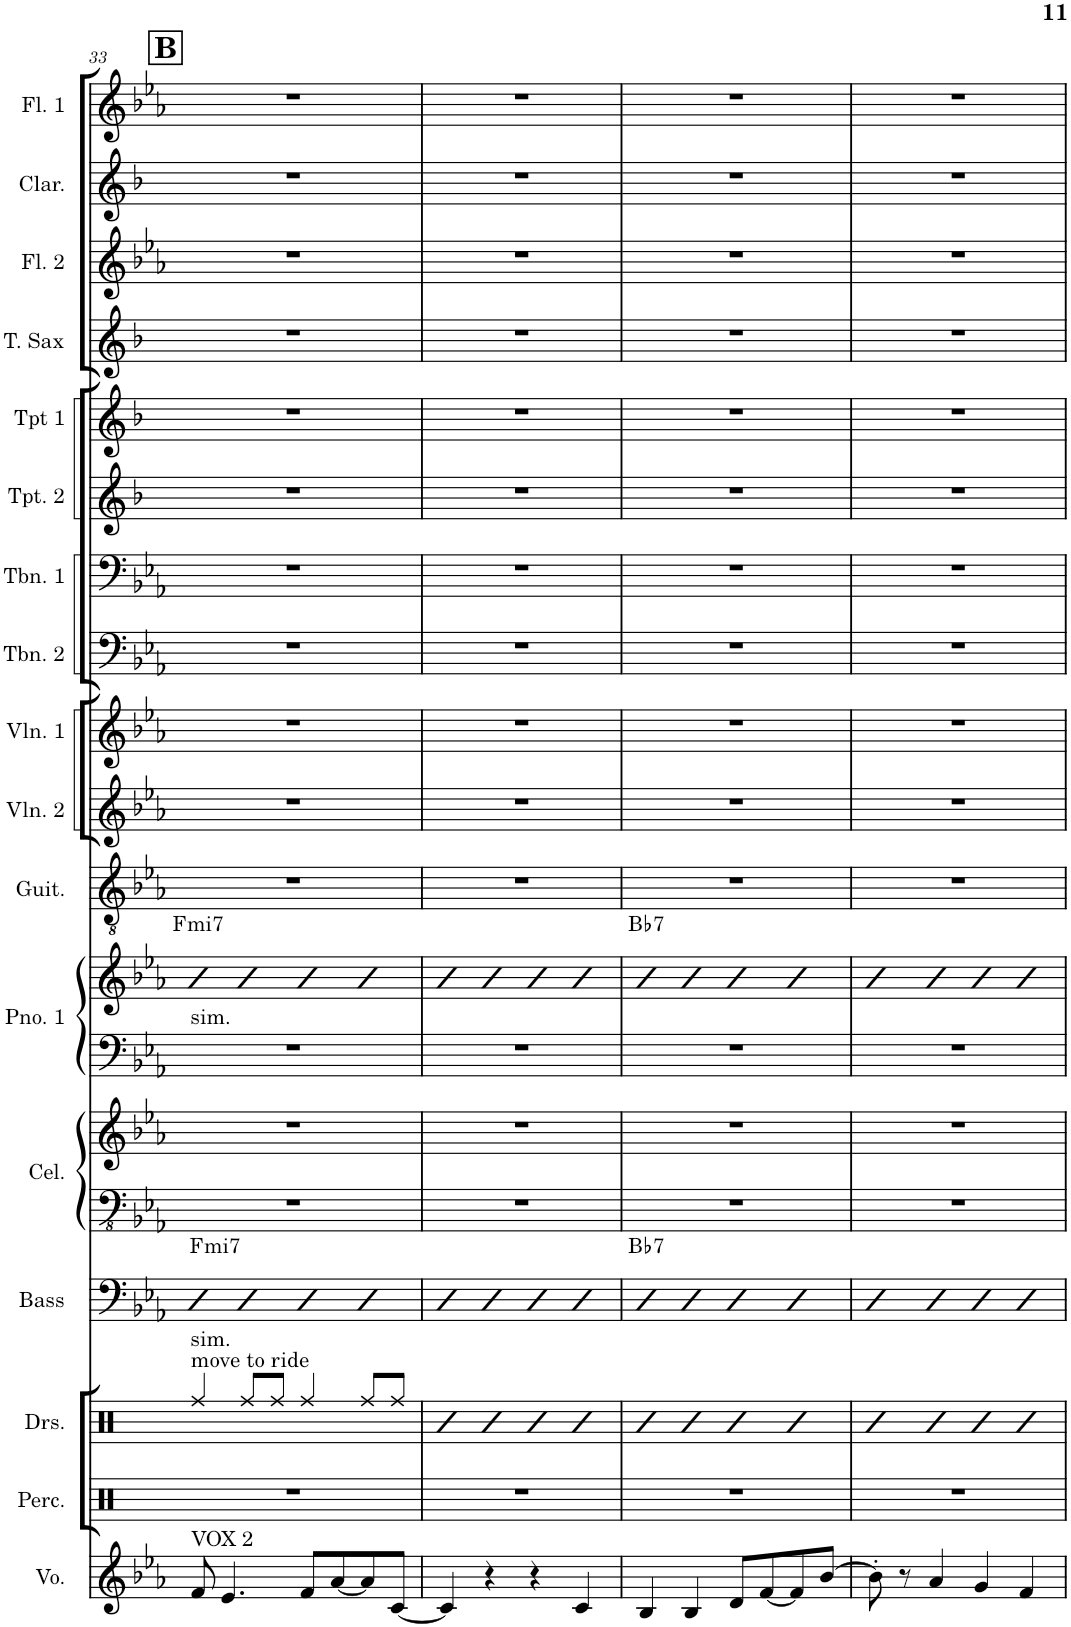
**kern	**kern	**kern	**kern	**harte	**kern	**kern	**kern	**kern	**harte	**kern	**kern	**kern	**kern	**kern	**kern	**kern	**kern	**kern	**kern	**kern
*part17	*part16	*part15	*part14	*part14	*part13	*part13	*part12	*part12	*part12	*part11	*part10	*part9	*part8	*part7	*part6	*part5	*part4	*part3	*part2	*part1
*staff19	*staff18	*staff17	*staff16	*	*staff15	*staff14	*staff13	*staff12	*	*staff11	*staff10	*staff9	*staff8	*staff7	*staff6	*staff5	*staff4	*staff3	*staff2	*staff1
*I"Voice	*I"Percussion	*I"Drumset	*I"Bass	*	*I"Piano 2	*	*I"Piano 1	*	*	*I"Guitar	*I"Violin 2	*I"Violin 1	*I"Trombone 2	*I"Trombone 1	*I"Trumpet 2	*I"Trumpet 1	*I"Tenor Sax	*I"Alto Sax (Doubles Flute)	*I"Clarinet	*I"Flute
*I'Vo.	*I'Perc.	*I'Drs.	*I'Bass	*	*I'Pno. 2	*	*I'Pno. 1	*	*	*I'Guit.	*I'Vln. 2	*I'Vln. 1	*I'Tbn. 2	*I'Tbn. 1	*I'Tpt. 2	*I'Tpt 1	*I'T. Sax	*I'Alto	*I'Clar.	*I'Fl. 1
!!LO:PB:g=z
*clefG2	*clefX	*clefX	*clefF4	*	*clefFv4	*clefG2	*clefF4	*clefG2	*	*clefGv2	*clefG2	*clefG2	*clefF4	*clefF4	*clefG2	*clefG2	*clefG2	*clefG2	*clefG2	*clefG2
*	*	*	*Trd7c12	*	*Trd-7c-12	*Trd-7c-12	*	*	*	*	*	*	*	*	*Trd1c2	*Trd1c2	*Trd8c14	*Trd5c9	*Trd1c2	*
*k[b-e-a-]	*k[]	*k[]	*k[b-e-a-]	*	*k[b-e-a-]	*k[b-e-a-]	*k[b-e-a-]	*k[b-e-a-]	*	*k[b-e-a-]	*k[b-e-a-]	*k[b-e-a-]	*k[b-e-a-]	*k[b-e-a-]	*k[b-]	*k[b-]	*k[b-]	*k[b-e-a-]	*k[b-]	*k[b-e-a-]
*M2/2	*M2/2	*M2/2	*M2/2	*	*M2/2	*M2/2	*M2/2	*M2/2	*	*M2/2	*M2/2	*M2/2	*M2/2	*M2/2	*M2/2	*M2/2	*M2/2	*M2/2	*M2/2	*M2/2
*met(c|)	*met(c|)	*met(c|)	*met(c|)	*	*met(c|)	*met(c|)	*met(c|)	*met(c|)	*	*met(c|)	*met(c|)	*met(c|)	*met(c|)	*met(c|)	*met(c|)	*met(c|)	*met(c|)	*met(c|)	*met(c|)	*met(c|)
!!LO:REH:place=s1:a:B:cj:fs=14:t=B
=33	=33	=33	=33	=33	=33	=33	=33	=33	=33	=33	=33	=33	=33	=33	=33	=33	=33	=33	=33	=33
!	!	!	!	!	!	!	!	!LO:TX:b:t=sim.	!	!	!	!	!	!	!	!	!	!	!	!
!	!	!	!LO:TX:b:t=sim.	!	!	!	!	!	!	!	!	!	!	!	!	!	!	!	!	!
!	!	!LO:TX:a:t=move to ride	!	!	!	!	!	!	!	!	!	!	!	!	!	!	!	!	!	!
!LO:TX:a:t=VOX 2	!	!	!	!LO:H:kt=mi7	!	!	!	!	!LO:H:kt=mi7	!	!	!	!	!	!	!	!	!	!	!
8f/	1r	4Rff/	4BB-	F:min7	1r	1r	1r	4BBB-	F:min7	1r	1r	1r	1r	1r	1r	1r	1r	1r	1r	1r
4.e-/	.	.	.	.	.	.	.	.	.	.	.	.	.	.	.	.	.	.	.	.
.	.	8Rff/L	4AA-	.	.	.	.	4AAA-	.	.	.	.	.	.	.	.	.	.	.	.
.	.	8Rff/J	.	.	.	.	.	.	.	.	.	.	.	.	.	.	.	.	.	.
8f/L	.	4Rff/	4GG	.	.	.	.	4GGG	.	.	.	.	.	.	.	.	.	.	.	.
[8a-/	.	.	.	.	.	.	.	.	.	.	.	.	.	.	.	.	.	.	.	.
8a-/]	.	8Rff/L	4FF	.	.	.	.	4FFF	.	.	.	.	.	.	.	.	.	.	.	.
[8c/J	.	8Rff/J	.	.	.	.	.	.	.	.	.	.	.	.	.	.	.	.	.	.
=34	=34	=34	=34	=34	=34	=34	=34	=34	=34	=34	=34	=34	=34	=34	=34	=34	=34	=34	=34	=34
4c/]	1r	4R	4BB-	.	1r	1r	1r	4BBB-	.	1r	1r	1r	1r	1r	1r	1r	1r	1r	1r	1r
4r	.	4R	4C	.	.	.	.	4CC	.	.	.	.	.	.	.	.	.	.	.	.
4r	.	4R	4D	.	.	.	.	4DD	.	.	.	.	.	.	.	.	.	.	.	.
4c/	.	4R	4BB-	.	.	.	.	4BBB-	.	.	.	.	.	.	.	.	.	.	.	.
=35	=35	=35	=35	=35	=35	=35	=35	=35	=35	=35	=35	=35	=35	=35	=35	=35	=35	=35	=35	=35
!	!	!	!	!LO:H:kt=7	!	!	!	!	!LO:H:kt=7	!	!	!	!	!	!	!	!	!	!	!
4B-/	1r	4R	4B-	Bb:7	1r	1r	1r	4BB-	Bb:7	1r	1r	1r	1r	1r	1r	1r	1r	1r	1r	1r
4B-/	.	4R	4A-	.	.	.	.	4AA-	.	.	.	.	.	.	.	.	.	.	.	.
8d/L	.	4R	4G	.	.	.	.	4GG	.	.	.	.	.	.	.	.	.	.	.	.
[8f/	.	.	.	.	.	.	.	.	.	.	.	.	.	.	.	.	.	.	.	.
8f/]	.	4R	4F	.	.	.	.	4FF	.	.	.	.	.	.	.	.	.	.	.	.
[8b-/J	.	.	.	.	.	.	.	.	.	.	.	.	.	.	.	.	.	.	.	.
=36	=36	=36	=36	=36	=36	=36	=36	=36	=36	=36	=36	=36	=36	=36	=36	=36	=36	=36	=36	=36
8b-'\]	1r	4R	4E-	.	1r	1r	1r	4EE-	.	1r	1r	1r	1r	1r	1r	1r	1r	1r	1r	1r
8r	.	.	.	.	.	.	.	.	.	.	.	.	.	.	.	.	.	.	.	.
4a-/	.	4R	4D	.	.	.	.	4DD	.	.	.	.	.	.	.	.	.	.	.	.
4g/	.	4R	4C	.	.	.	.	4CC	.	.	.	.	.	.	.	.	.	.	.	.
4f/	.	4R	4BB-	.	.	.	.	4BBB-	.	.	.	.	.	.	.	.	.	.	.	.
=	=	=	=	=	=	=	=	=	=	=	=	=	=	=	=	=	=	=	=	=
*-	*-	*-	*-	*-	*-	*-	*-	*-	*-	*-	*-	*-	*-	*-	*-	*-	*-	*-	*-	*-
